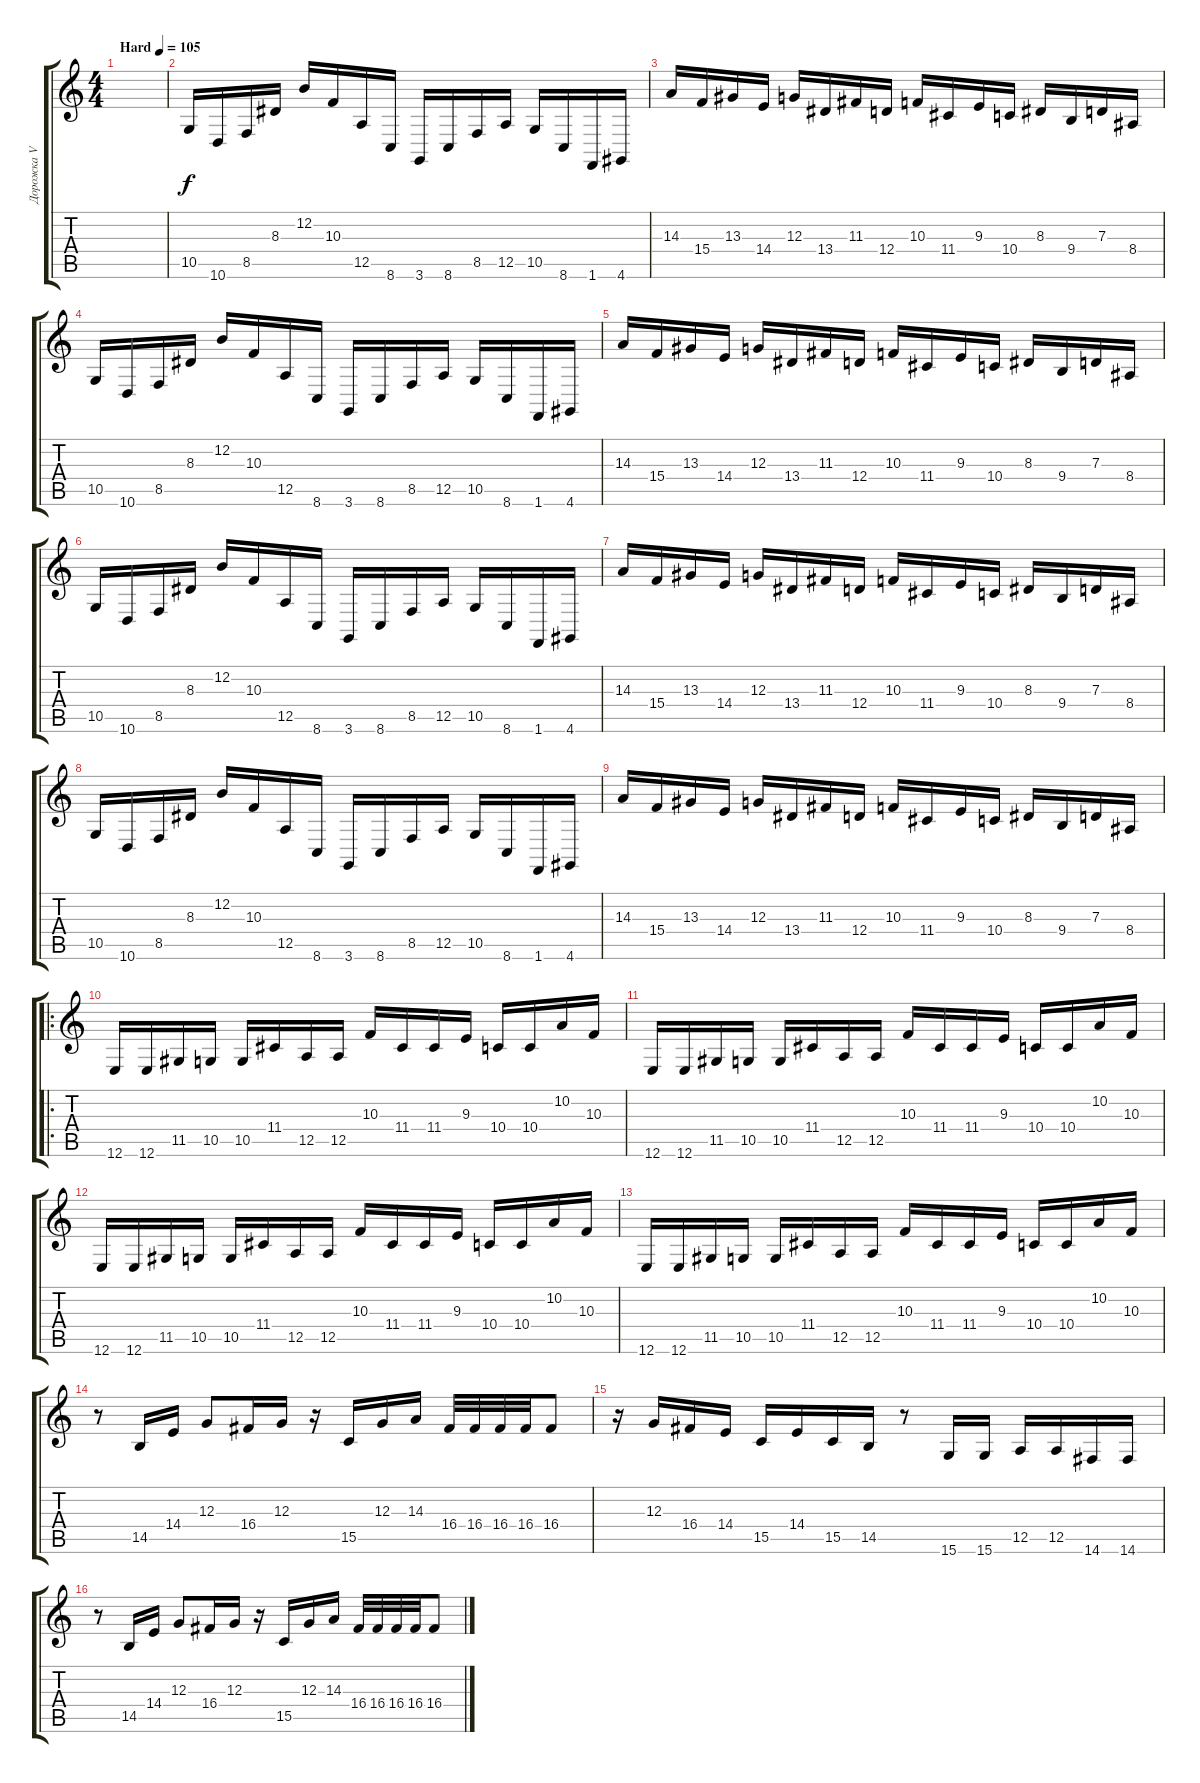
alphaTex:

\track ("Дорожка V" "Дорожка V") {instrument woodblock}
\staff {score tabs}
\tuning (E4 B3 G3 D3 A2 E2) {hide}
\ts (4 4)
\tempo (105 "Hard")
\clef g2
\ks c
|
10.5.16 10.6.16 8.5.16 8.3.16 12.2.16 10.3.16 12.5.16 8.6.16 3.6.16 8.6.16 8.5.16 12.5.16 10.5.16 8.6.16 1.6.16 4.6.16 |
14.3.16 15.4.16 13.3.16 14.4.16 12.3.16 13.4.16 11.3.16 12.4.16 10.3.16 11.4.16 9.3.16 10.4.16 8.3.16 9.4.16 7.3.16 8.4.16 |
10.5.16 10.6.16 8.5.16 8.3.16 12.2.16 10.3.16 12.5.16 8.6.16 3.6.16 8.6.16 8.5.16 12.5.16 10.5.16 8.6.16 1.6.16 4.6.16 |
14.3.16 15.4.16 13.3.16 14.4.16 12.3.16 13.4.16 11.3.16 12.4.16 10.3.16 11.4.16 9.3.16 10.4.16 8.3.16 9.4.16 7.3.16 8.4.16 |
10.5.16 10.6.16 8.5.16 8.3.16 12.2.16 10.3.16 12.5.16 8.6.16 3.6.16 8.6.16 8.5.16 12.5.16 10.5.16 8.6.16 1.6.16 4.6.16 |
14.3.16 15.4.16 13.3.16 14.4.16 12.3.16 13.4.16 11.3.16 12.4.16 10.3.16 11.4.16 9.3.16 10.4.16 8.3.16 9.4.16 7.3.16 8.4.16 |
10.5.16 10.6.16 8.5.16 8.3.16 12.2.16 10.3.16 12.5.16 8.6.16 3.6.16 8.6.16 8.5.16 12.5.16 10.5.16 8.6.16 1.6.16 4.6.16 |
14.3.16 15.4.16 13.3.16 14.4.16 12.3.16 13.4.16 11.3.16 12.4.16 10.3.16 11.4.16 9.3.16 10.4.16 8.3.16 9.4.16 7.3.16 8.4.16 |
\ro
12.6.16 12.6.16 11.5.16 10.5.16 10.5.16 11.4.16 12.5.16 12.5.16 10.3.16 11.4.16 11.4.16 9.3.16 10.4.16 10.4.16 10.2.16 10.3.16 |
12.6.16 12.6.16 11.5.16 10.5.16 10.5.16 11.4.16 12.5.16 12.5.16 10.3.16 11.4.16 11.4.16 9.3.16 10.4.16 10.4.16 10.2.16 10.3.16 |
12.6.16 12.6.16 11.5.16 10.5.16 10.5.16 11.4.16 12.5.16 12.5.16 10.3.16 11.4.16 11.4.16 9.3.16 10.4.16 10.4.16 10.2.16 10.3.16 |
12.6.16 12.6.16 11.5.16 10.5.16 10.5.16 11.4.16 12.5.16 12.5.16 10.3.16 11.4.16 11.4.16 9.3.16 10.4.16 10.4.16 10.2.16 10.3.16 |
r.8 14.5.16 14.4.16 12.3.8 16.4.16 12.3.16 r.16 15.5.16 12.3.16 14.3.16 16.4.32 16.4.32 16.4.32 16.4.32 16.4.8 |
r.16 12.3.16 16.4.16 14.4.16 15.5.16 14.4.16 15.5.16 14.5.16 r.8 15.6.16 15.6.16 12.5.16 12.5.16 14.6.16 14.6.16 |
r.8 14.5.16 14.4.16 12.3.8 16.4.16 12.3.16 r.16 15.5.16 12.3.16 14.3.16 16.4.32 16.4.32 16.4.32 16.4.32 16.4.8
